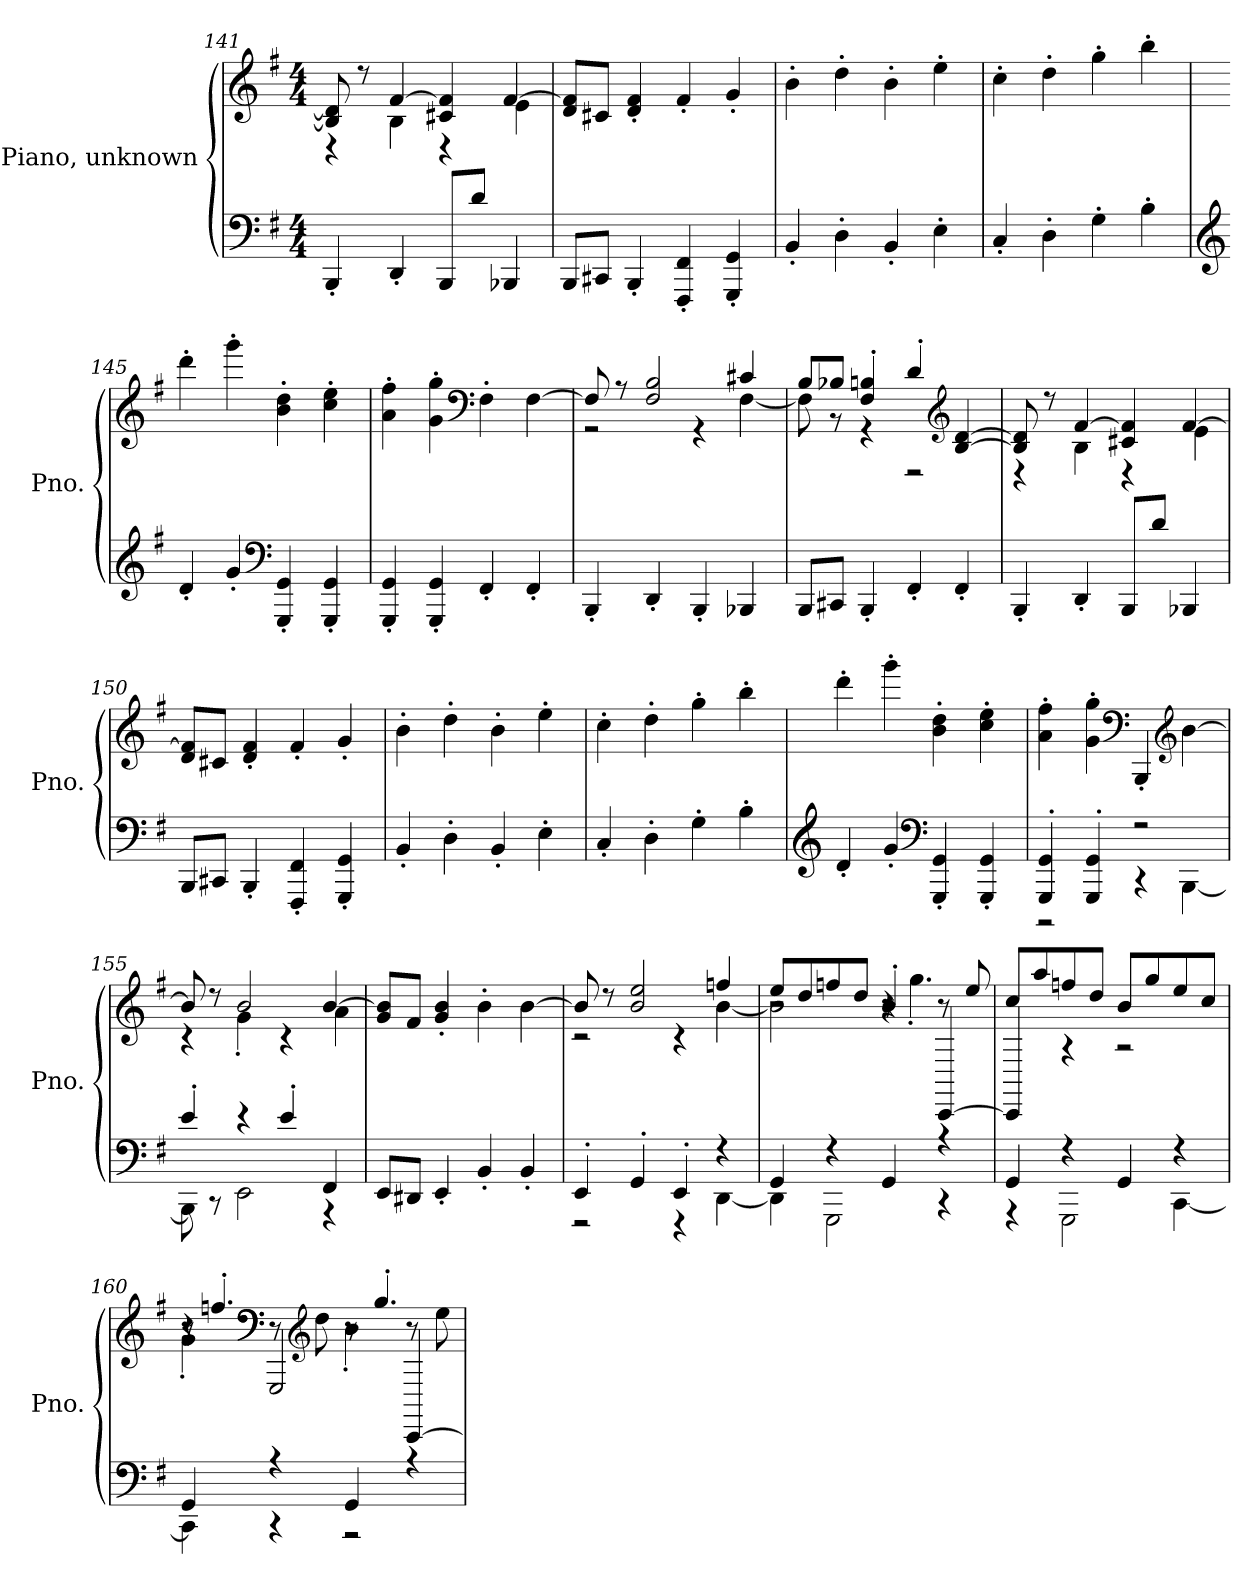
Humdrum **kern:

**kern	**kern
*part1	*part1
*staff2	*staff1
*I"Piano, unknown	*
*I'Pno.	*
*clefF4	*clefG2
*k[f#]	*k[f#]
*M4/4	*M4/4
=141	=141
*	*^
4BBB'/	8B/] 8d/]	4r
.	8r	.
4DD'/	[4f#/	4B\
8BBB/L	4c#X/ 4f#/]	4r
8d/J	.	.
4BBB-X/	[4f#/	4e\
*	*v	*v
!!LO:LB:g=z
=142	=142
8BBB/L	8d/ 8f#/]L
8CC#X/J	8c#X/J
4BBB'/	4d/' 4f#/'
4FFF#/' 4FF#/'	4f#'/
4GGG/' 4GG/'	4g'/
=143	=143
4BB'/	4b'\
4D'\	4dd'\
4BB'/	4b'\
4E'\	4ee'\
=144	=144
4C'/	4cc'\
4D'\	4dd'\
4G'\	4gg'\
4B'\	4bb'\
=145	=145
*clefG2	*
4d'/	4ddd'\
4g'/	4ggg'\
*clefF4	*
4GGG/' 4GG/'	4b\' 4dd\'
4GGG/' 4GG/'	4cc\' 4ee\'
=146	=146
4GGG/' 4GG/'	4a\' 4ff#\'
4GGG/' 4GG/'	4g\' 4gg\'
*	*clefF4
4FF#'/	4F#'\
4FF#'/	[4F#\
=147	=147
*	*^
4BBB'/	8F#/]	2r
.	8r	.
4DD'/	2F#/ 2B/	.
4BBB'/	.	4r
4BBB-X/	4c#X/	[4F#\
!!LO:PB:g=z	!!
=148	=148	=148
8BBB/L	8B/L	8F#\]
8CC#X/J	8B-X/J	8r
4BBB'/	4F#/' 4Bn/'	4r
4FF#'/	4d'/	2r
*	*clefG2	*
4FF#'/	[4B/ [4d/	.
=149	=149	=149
4BBB'/	8B/] 8d/]	4r
.	8r	.
4DD'/	[4f#/	4B\
8BBB/L	4c#X/ 4f#/]	4r
8d/J	.	.
4BBB-X/	[4f#/	4e\
*	*v	*v
=150	=150
8BBB/L	8d/ 8f#/]L
8CC#X/J	8c#X/J
4BBB'/	4d/' 4f#/'
4FFF#/' 4FF#/'	4f#'/
4GGG/' 4GG/'	4g'/
=151	=151
4BB'/	4b'\
4D'\	4dd'\
4BB'/	4b'\
4E'\	4ee'\
=152	=152
4C'/	4cc'\
4D'\	4dd'\
4G'\	4gg'\
4B'\	4bb'\
!!LO:LB:g=z
=153	=153
*clefG2	*
4d'/	4ddd'\
4g'/	4ggg'\
*clefF4	*
4GGG/' 4GG/'	4b\' 4dd\'
4GGG/' 4GG/'	4cc\' 4ee\'
=154	=154
*^	*
4GGG/' 4GG/'	2r	4a\' 4ff#\'
4GGG/' 4GG/'	.	4g\' 4gg\'
*	*	*clefF4
2r	4r	4BBB'/
*	*	*clefG2
.	[4BBB\	[4b\
=155	=155	=155
*	*	*^
4e'/	8BBB\]	8b/]	4r
.	8r	8r	.
4r	2EE\	2b/	4g'\
4e'/	.	.	4r
4FF#/	4r	[4b/	4a\
*v	*v	*	*
*	*v	*v
=156	=156
8EE/L	8g/ 8b/]L
8DD#X/J	8f#/J
4EE'/	4g/' 4b/'
4BB'/	4b'\
4BB'/	[4b\
=157	=157
*^	*^
4EE'/	2r	8b/]	2r
.	.	8r	.
4GG'/	.	2b/ 2ee/	.
4EE'/	4r	.	4r
4r	[4DD\	4ffn/	[4b\
!!LO:LB:g=z
=158	=158	=158	=158
*	*	*	*^
4GG/	4DD\]	8ee/L	2b\]	2r
.	.	8dd/	.	.
4r	2GGG\	8ffn/	.	.
.	.	8dd/J	.	.
4GG/	.	4b'/	8r	4r
.	.	.	4.gg'\	.
4r	4r	8r	.	[4CC/
.	.	8ee/	.	.
*	*	*	*v	*v
=159	=159	=159	=159
4GG/	4r	8cc/L	4CC/]
.	.	8aa/	.
4r	2GGG\	8ffn/	4r
.	.	8dd/J	.
4GG/	.	8b/L	2r
.	.	8gg/	.
4r	[4CC\	8ee/	.
.	.	8cc/J	.
=160	=160	=160	=160
*	*	*	*^
4GG/	4CC\]	8r	4g'\	4r
.	.	4.ffn'/	.	.
*	*	*clefF4	*	*
4r	4r	.	8r	2GGG/
*	*	*clefG2	*	*
.	.	.	8dd\	.
4GG/	2r	8r	4b'\	.
.	.	4.gg'/	.	.
4r	.	.	8r	[4CC/
.	.	.	8ee\	.
*v	*v	*	*	*
*	*v	*v	*v
=	=
*-	*-
